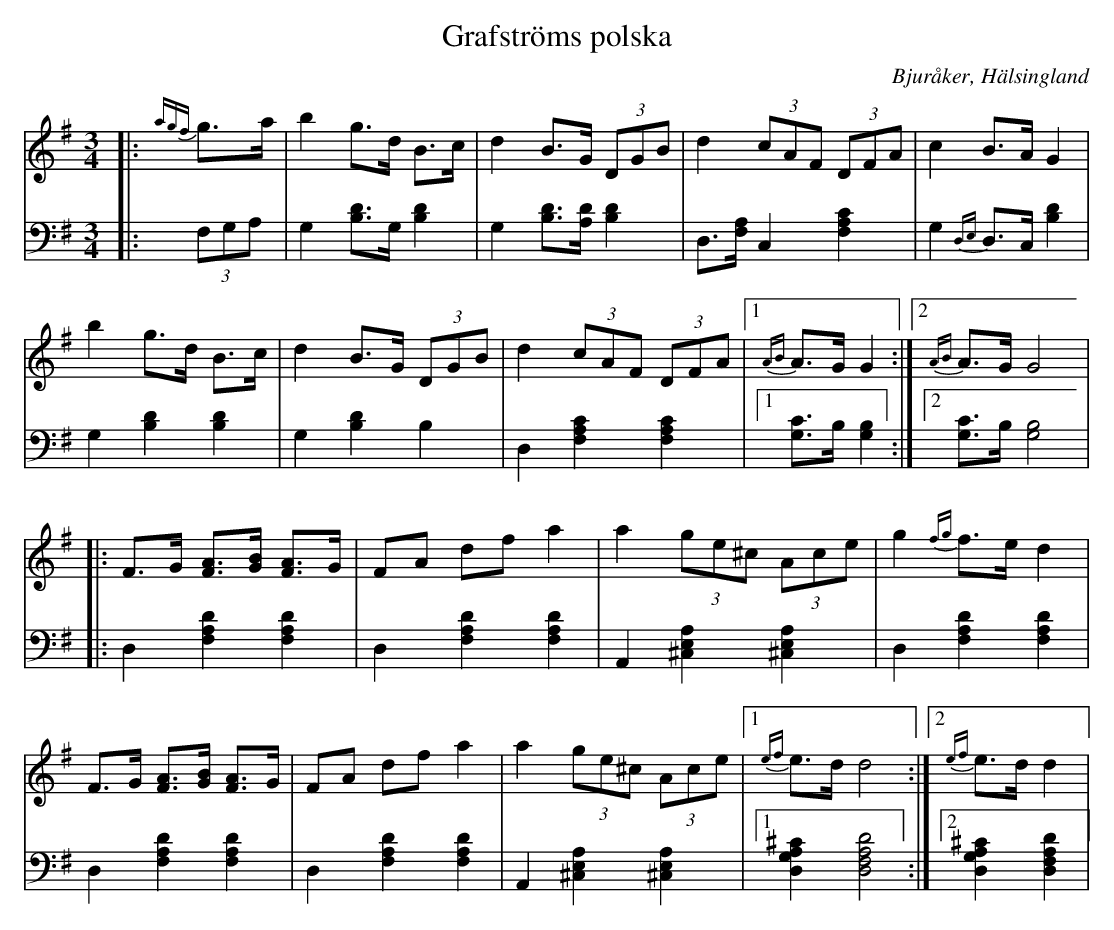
X:1
T: Grafströms polska
O: Bjuråker, Hälsingland
M: 3/4
L: 1/8
K: G
V:1
V:2
V: 1
|:{agf}g>a|b2 g>d B>c|d2 B>G (3DGB|d2 (3cAF (3DFA|c2 B>A G2|
b2 g>d B>c|d2 B>G (3DGB|d2 (3cAF (3DFA|1 {AB}A>G G2:|2 {AB}A>G G4|
|:F>G [FA]>[GB] [FA]>G |FA df a2 |a2 (3ge^c (3Ace |g2 {fg}f>e d2 |
F>G [FA]>[GB] [FA]>G |FA df a2 |a2 (3ge^c (3Ace |1 {ef}e>d d4:|2 {ef}e>d d2|
V:2 clef=bass
|:(3F,G,A, | G,2 [B,D]>G, [B,2D2]|G,2 [B,D]>[A,D] [B,2D2]|D,>[F,A,] C,2 [F,2A,2C2]| G,2 {D,E,}D,>C, [B,2D2]|
G,2 [B,2D2] [B,2D2]|G,2 [B,2D2] B,2|D,2 [F,2A,2C2] [F,2A,2C2]|1 [G,C]>B, [G,2B,2]:|2 [G,C]>B, [G,4B,4]|
|:D,2 [F,2A,2D2] [F,2A,2D2]|D,2 [F,2A,2D2] [F,2A,2D2]| A,,2 [^C,2E,2A,2] [^C,2E,2A,2]|D,2 [F,2A,2D2] [F,2A,2D2] |
D,2 [F,2A,2D2] [F,2A,2D2] | D,2 [F,2A,2D2] [F,2A,2D2] | A,,2 [^C,2E,2A,2] [^C,2E,2A,2]|1 [D,2G,2A,2^C2] [D,4F,4A,4D4]:|2 [D,2G,2A,2^C2] [D,2F,2A,2D2]|
